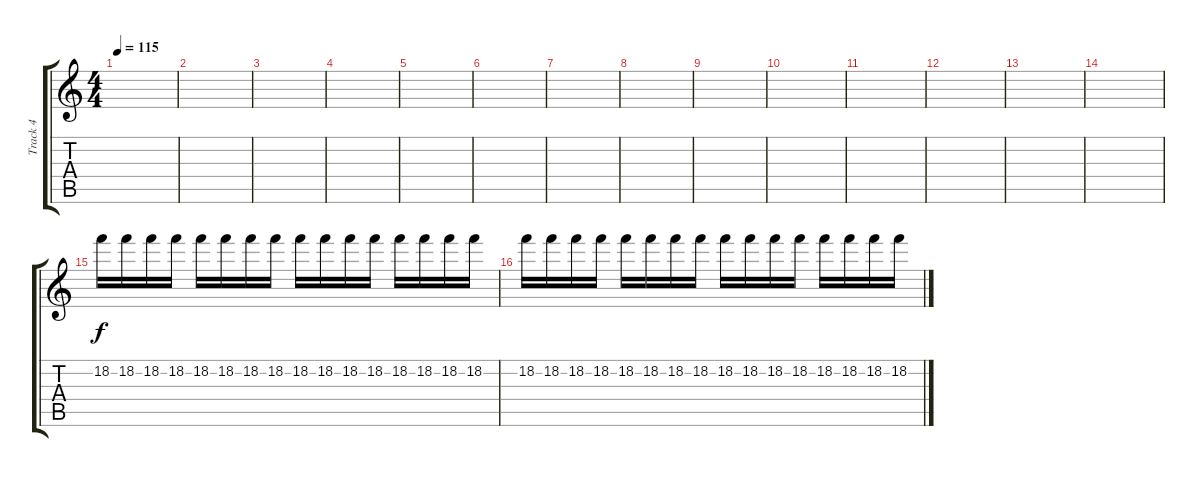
\track ("Track 4" "Track 4") {instrument distortionguitar}
\staff {score tabs}
\tuning (E4 B3 G3 D3 A2 D2) {hide}
\ts (4 4)
\tempo 115
\clef g2
\ks c
|
|
|
|
|
|
|
|
|
|
|
|
|
|
18.2.16 18.2.16 18.2.16 18.2.16 18.2.16 18.2.16 18.2.16 18.2.16 18.2.16 18.2.16 18.2.16 18.2.16 18.2.16 18.2.16 18.2.16 18.2.16 |
18.2.16 18.2.16 18.2.16 18.2.16 18.2.16 18.2.16 18.2.16 18.2.16 18.2.16 18.2.16 18.2.16 18.2.16 18.2.16 18.2.16 18.2.16 18.2.16
